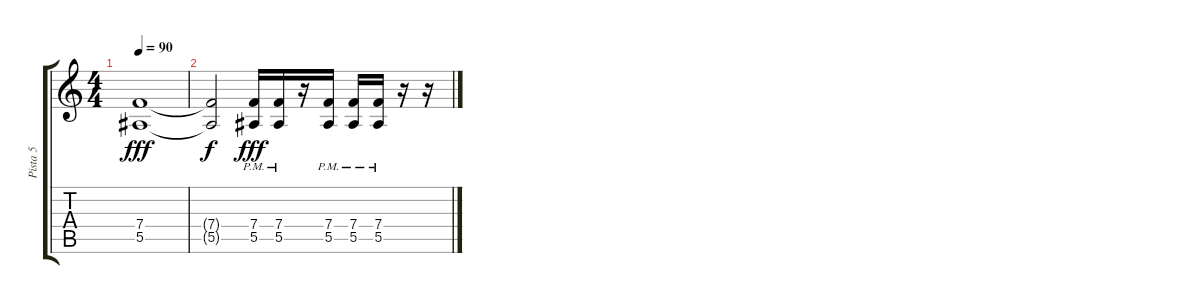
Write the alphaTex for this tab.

\track ("Pista 5" "Pista 5") {instrument distortionguitar}
\staff {score tabs}
\tuning (C4 G3 Eb3 Bb2 F2 C2) {hide}
\ts (4 4)
\tempo 90
\clef g2
\ks c
(7.4 5.5).1{dy fff balance 8} |
(7.4{t} 5.5{t}).2{dy f} (7.4{pm} 5.5{pm}).16{dy fff} (7.4{pm} 5.5{pm}).16 r.16 (7.4{pm} 5.5{pm}).16 (7.4{pm} 5.5{pm}).16 (7.4{pm} 5.5{pm}).16 r.16 r.16
